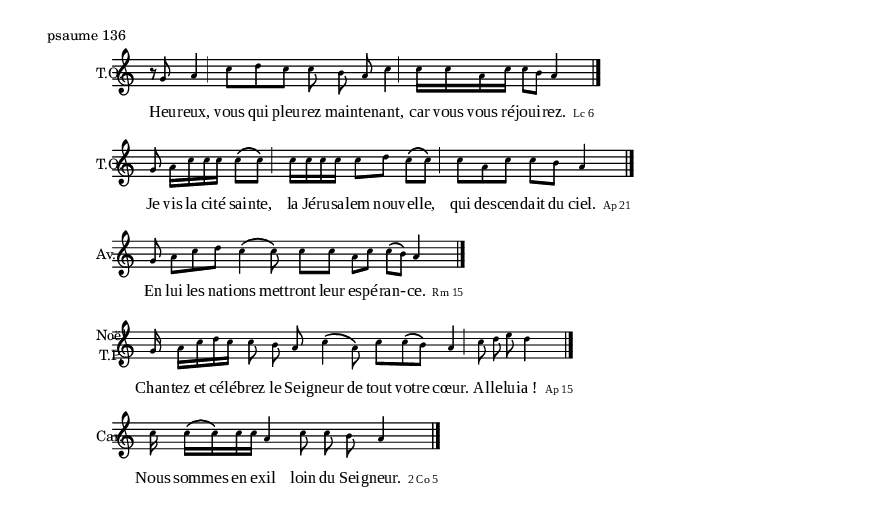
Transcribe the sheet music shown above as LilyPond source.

\version "2.12.0"
 \include "definitions.ly"
 \markup {psaume  136}





\relative c'' { 
	\new Staff {
		\cadenzaOn
		
		\set Staff.instrumentName = \markup{ \center-column { T.O. } }
		r8 g
		a4
		\cesure \pespace
		\times 2/3 { c8[ d c] }
		\times 2/3 { c b a }
		c4
		\cesure \pespace
		c16[ c a c]
		c8[ b]
		a4
		\endBar
	}
	\addlyrics {
		Heu -- reux, vous qui pleu -- rez main -- te -- nant, car vous vous ré -- jou -- i -- rez.
		\markup { \citation #"Lc 6" } }
}

\relative c'' { 
	\new Staff {
		\cadenzaOn
		\set Staff.instrumentName = \markup{ \center-column { T.O. } }
		g8
		a16[ c c c]
		c8[\( c\)] \cesure \pespace
		c16[ c c c] c8[ d]
		c8[\( c\)] \cesure \pespace
		\times 2/3 { c8[ a c] }
		c8[ b]
		a4		
		\endBar
	}
	\addlyrics {
		Je vis la ci -- té sai -- nte, la Jé -- ru -- sa -- lem nou -- vel -- le, qui des -- cen -- dait du ciel.
		\markup { \citation #"Ap 21" } }
	
	
}

\relative c'' { 
	\new Staff {
		\cadenzaOn
		\set Staff.instrumentName = \markup{ \center-column { Av. } }
		g8
		\times 2/3 { a8[ c d] }
		\times 2/3 { c4\( c8\) }
		c8[ c]
		a8[ c]
		c8[\( b\)] a4
		\endBar
	}
	\addlyrics {
		En lui les nat -- ions mett -- ront leur es -- pé -- ran -- - -- ce.
		\markup { \citation #"Rm 15" } }
	
	
}


\relative c'' { 
	\new Staff {
		\cadenzaOn
		
		\set Staff.instrumentName = \markup{ \center-column { Noël T.P. } }
		g16
		a[ c d c]
		\times 2/3 { c8 b a }
		\stemDown
		\times 2/3 { c4\( a8\) }
		\stemNeutral
		\times 2/3 { c[ c\( b]\) }
		a4
		\cesureall \pespace
		\times 2/3 { c8 d e }
		d4
		\endBar
	}

	\addlyrics {
		
		Chan -- tez et cé -- lé -- brez le Sei -- gneur de tout vot -- re cœur. Al -- le -- lu -- "ia !"
		
		\markup { \citation #"Ap 15" } }
	
	
}


\relative c'' { 
	\new Staff {
		\cadenzaOn
		
		\set Staff.instrumentName = \markup{ \center-column { Car. } }
		c16
		c16[\( c\) c c]
		a4
		\espace \pespace
		
		\times 2/3 { c8 c b }
		a4
		\endBar
	}

	\addlyrics {
		
		Nous som -- mes en e -- xil loin du Sei -- gneur.
		
		\markup { \citation #"2 Co 5" } }
	
	
}
